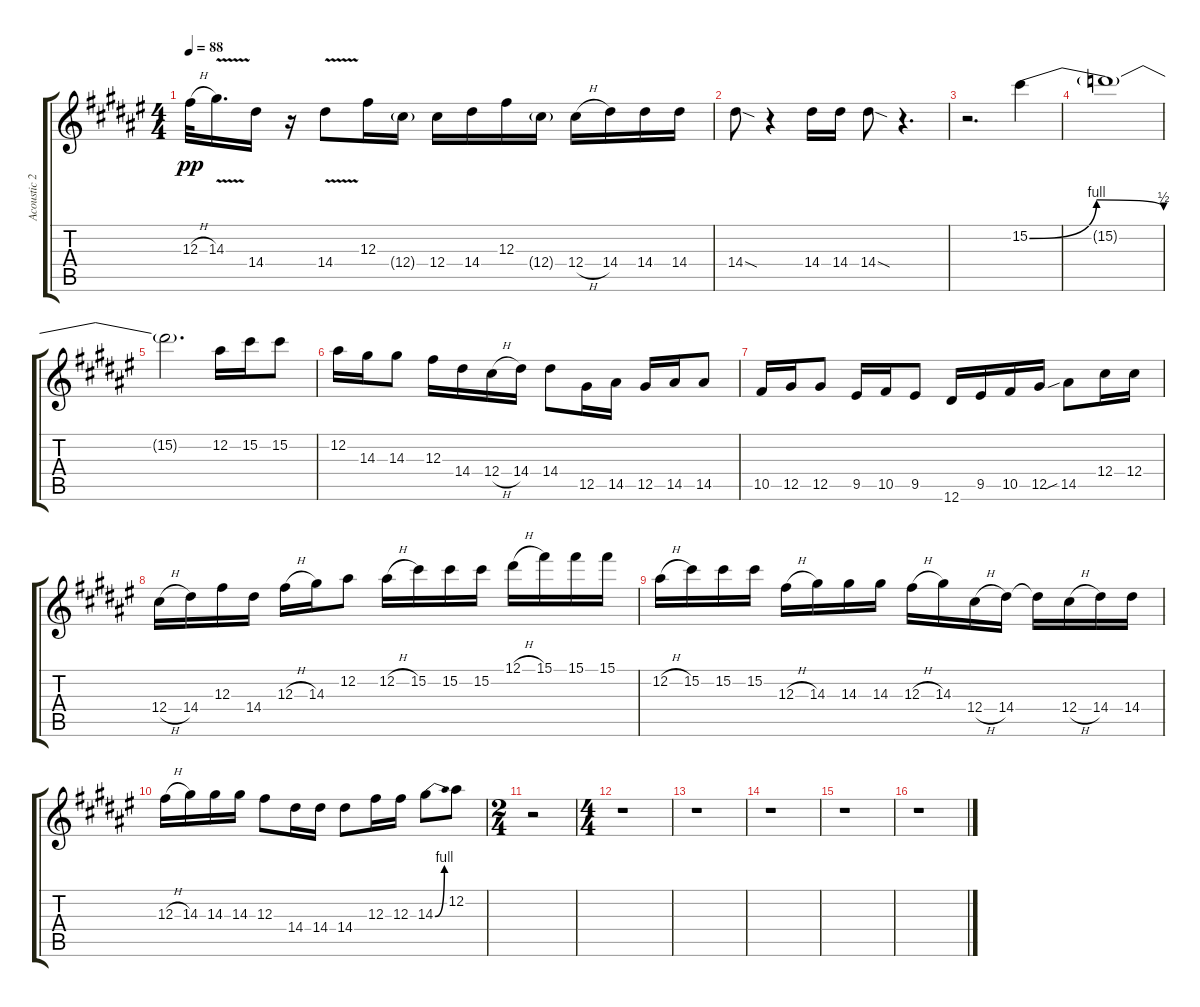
\track ("Acoustic 2" "Acoustic 2") {instrument acousticguitarnylon}
\staff {score tabs}
\tuning (Eb4 Bb3 Gb3 Db3 Ab2 Eb2) {hide}
\ts (4 4)
\tempo 88
\clef g2
\ks f#
12.3{h}.32{dy pp} 14.3{v}.16{d} 14.4.16 r.16 14.4{v}.8 12.3.16 12.4{g}.16 12.4.16 14.4.16 12.3.16 12.4{g}.16 12.4{h}.16 14.4.16 14.4.16 14.4.16 |
14.4{sod}.8 r.4 14.4.16 14.4.16 14.4{sod}.8 r.4{d} |
r.2{d instrument overdrivenguitar} 15.2{be (bendrelease 0 0 5 4 30 4 60 2)}.4 |
15.2{t}.1 |
15.2{t}.2{d} 12.2.16 15.2.16 15.2.8 |
12.2.16 14.3.16 14.3.8 12.3.16 14.4.16 12.4{h}.16 14.4.16 14.4.8 12.5.16 14.5.16 12.5.16 14.5.16 14.5.8 |
10.5.16 12.5.16 12.5.8 9.5.16{instrument overdrivenguitar} 10.5.16 9.5.8 12.6.16 9.5.16 10.5.16 12.5.16 14.5{sib}.8 12.4.16 12.4.16 |
12.4{h}.16 14.4.16 12.3.16 14.4.16 12.3{h}.16 14.3.16 12.2.8 12.2{h}.16 15.2.16 15.2.16 15.2.16 12.1{h}.16 15.1.16 15.1.16 15.1.16 |
12.2{h}.16 15.2.16 15.2.16 15.2.16 12.3{h}.16 14.3.16 14.3.16 14.3.16 12.3{h}.16 14.3.16 12.4{h}.16 14.4.16 14.4{t}.16 12.4{h}.16 14.4.16 14.4.16 |
12.3{h}.16 14.3.16 14.3.16 14.3.16 12.3.8 14.4.16 14.4.16 14.4.8 12.3.16 12.3.16 14.3{be (bend 0 0 60 4)}.8 12.2.8 |
\ts (2 4)
r.2{instrument acousticguitarnylon} |
\ts (4 4)
r.1 |
r.1 |
r.1 |
r.1 |
r.1
